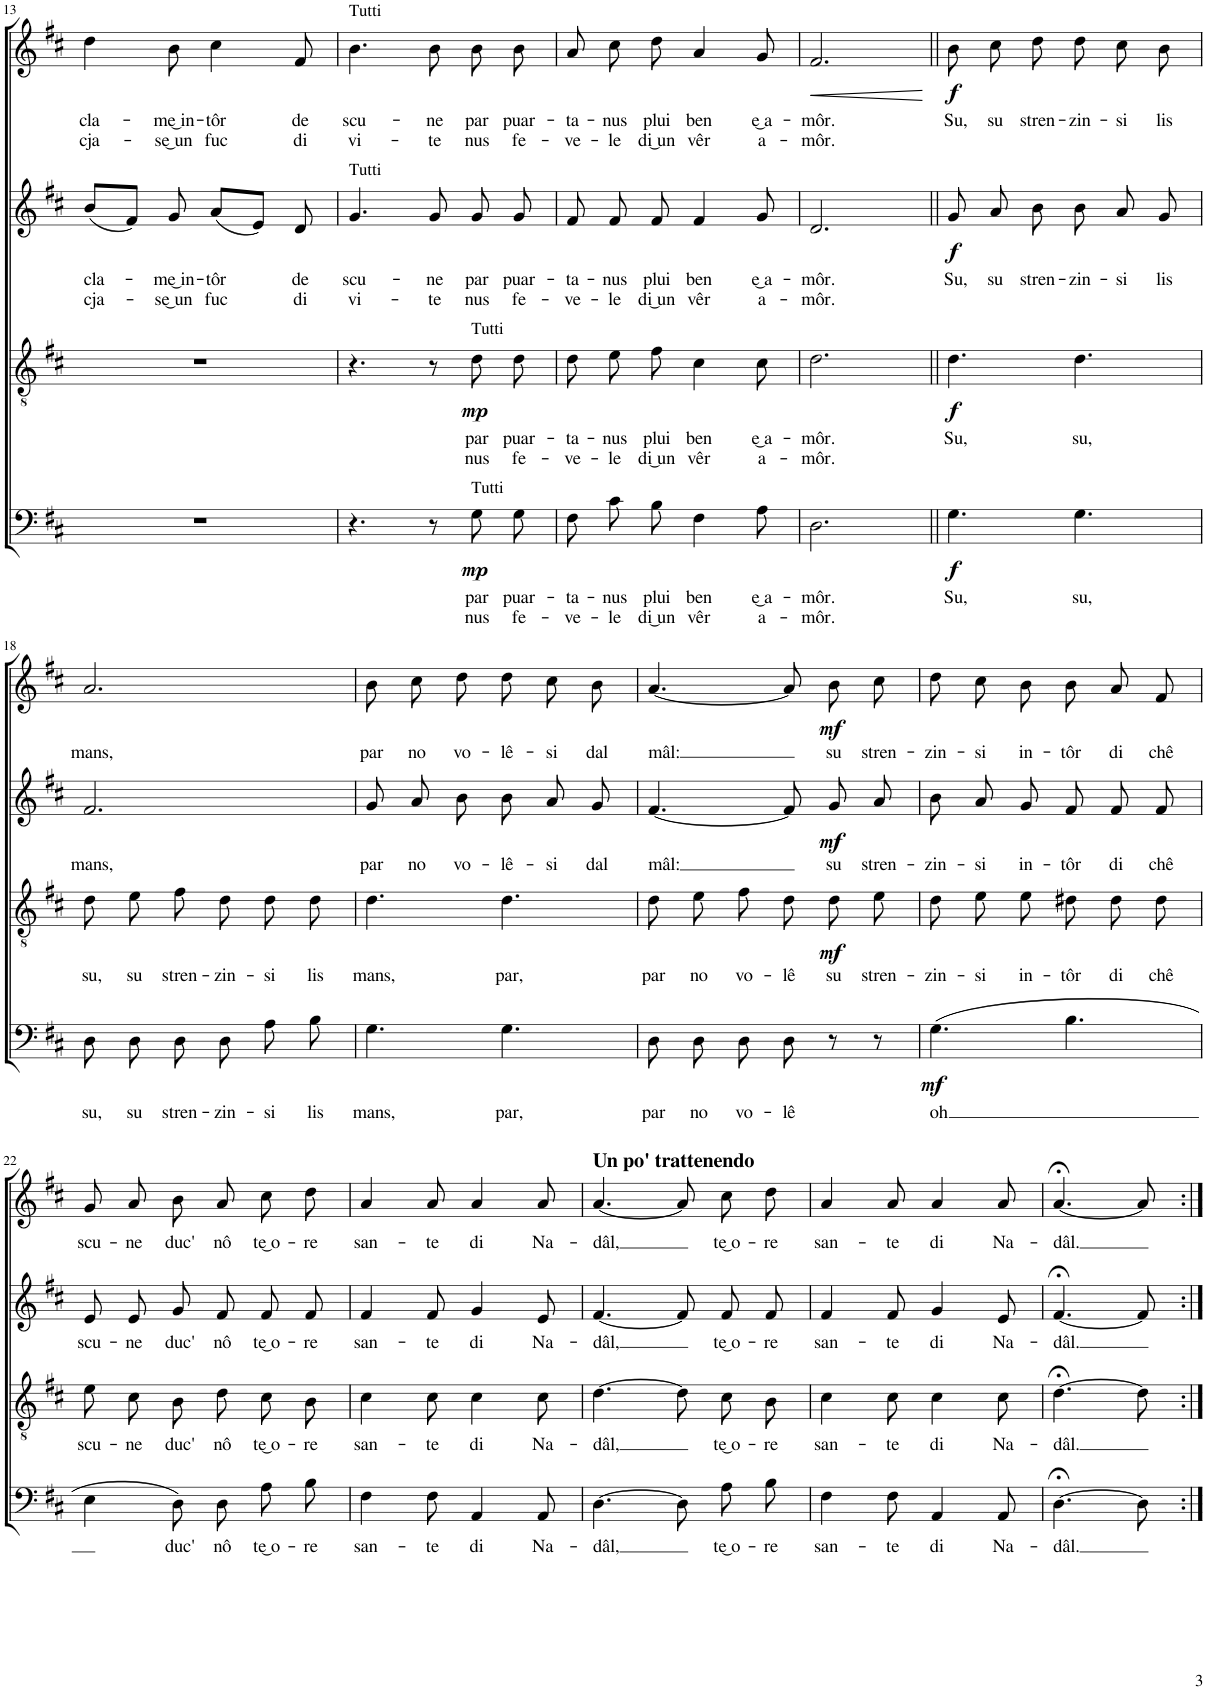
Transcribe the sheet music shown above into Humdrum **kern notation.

**kern	**text	**text	**dynam	**kern	**text	**text	**dynam	**kern	**text	**text	**dynam	**kern	**text	**text	**dynam
*part4	*part4	*part4	*part4	*part3	*part3	*part3	*part3	*part2	*part2	*part2	*part2	*part1	*part1	*part1	*part1
*staff4	*staff4	*staff4	*staff4	*staff3	*staff3	*staff3	*staff3	*staff2	*staff2	*staff2	*staff2	*staff1	*staff1	*staff1	*staff1
*I"B	*	*	*	*I"T	*	*	*	*I"A	*	*	*	*I"S	*	*	*
!!LO:PB:g=z
*clefF4	*	*	*	*clefGv2	*	*	*	*clefG2	*	*	*	*clefG2	*	*	*
*k[f#c#]	*	*	*	*k[f#c#]	*	*	*	*k[f#c#]	*	*	*	*k[f#c#]	*	*	*
*M6/8	*	*	*	*M6/8	*	*	*	*M6/8	*	*	*	*M6/8	*	*	*
=13	=13	=13	=13	=13	=13	=13	=13	=13	=13	=13	=13	=13	=13	=13	=13
!	!	!	!	!	!	!	!	!	!LO:LY:b	!LO:LY:b	!	!	!LO:LY:b	!LO:LY:b	!
2.r	.	.	.	2.r	.	.	.	(8b/L	cla-	cja-	.	4dd\	cla-	cja-	.
.	.	.	.	.	.	.	.	8f#/J)	.	.	.	.	.	.	.
!	!	!	!	!	!	!	!	!	!LO:LY:b	!LO:LY:b	!	!	!LO:LY:b	!LO:LY:b	!
.	.	.	.	.	.	.	.	8g/	-me͜ in-	-se͜ un	.	8b\	-me͜ in-	-se͜ un	.
!	!	!	!	!	!	!	!	!	!LO:LY:b	!LO:LY:b	!	!	!LO:LY:b	!LO:LY:b	!
.	.	.	.	.	.	.	.	(8a/L	-tôr	fuc	.	4cc#\	-tôr	fuc	.
.	.	.	.	.	.	.	.	8e/J)	.	.	.	.	.	.	.
!	!	!	!	!	!	!	!	!	!LO:LY:b	!LO:LY:b	!	!	!LO:LY:b	!LO:LY:b	!
.	.	.	.	.	.	.	.	8d/	de	di	.	8f#/	de	di	.
=14	=14	=14	=14	=14	=14	=14	=14	=14	=14	=14	=14	=14	=14	=14	=14
!	!	!	!	!	!	!	!	!	!	!	!	!LO:TX:a:t=Tutti	!	!	!
!	!	!	!	!	!	!	!	!LO:TX:a:t=Tutti	!	!	!	!	!	!	!
!	!	!	!	!	!	!	!	!	!LO:LY:b	!LO:LY:b	!	!	!LO:LY:b	!LO:LY:b	!
4.r	.	.	.	4.r	.	.	.	4.g/	scu-	vi-	.	4.b\	scu-	vi-	.
!	!	!	!	!	!	!	!	!	!LO:LY:b	!LO:LY:b	!	!	!LO:LY:b	!LO:LY:b	!
8r	.	.	.	8r	.	.	.	8g/	-ne	-te	.	8b\L	-ne	-te	.
!	!	!	!	!LO:TX:a:t=Tutti	!	!	!	!	!	!	!	!	!	!	!
!LO:TX:a:t=Tutti	!	!	!	!	!	!	!	!	!	!	!	!	!	!	!
!	!LO:LY:b	!LO:LY:b	!LO:DY:b	!	!LO:LY:b	!LO:LY:b	!LO:DY:b	!	!LO:LY:b	!LO:LY:b	!	!	!LO:LY:b	!LO:LY:b	!
8G\L	par	nus	mp	8d\L	par	nus	mp	8g/	par	nus	.	8b\	par	nus	.
!	!LO:LY:b	!LO:LY:b	!	!	!LO:LY:b	!LO:LY:b	!	!	!LO:LY:b	!LO:LY:b	!	!	!LO:LY:b	!LO:LY:b	!
8G\J	puar-	fe-	.	8d\J	puar-	fe-	.	8g/	puar-	fe-	.	8b\J	puar-	fe-	.
=15	=15	=15	=15	=15	=15	=15	=15	=15	=15	=15	=15	=15	=15	=15	=15
!	!LO:LY:b	!LO:LY:b	!	!	!LO:LY:b	!LO:LY:b	!	!	!LO:LY:b	!LO:LY:b	!	!	!LO:LY:b	!LO:LY:b	!
8F#\L	-ta-	-ve-	.	8d\L	-ta-	-ve-	.	8f#/	-ta-	-ve-	.	8a\L	-ta-	-ve-	.
!	!LO:LY:b	!LO:LY:b	!	!	!LO:LY:b	!LO:LY:b	!	!	!LO:LY:b	!LO:LY:b	!	!	!LO:LY:b	!LO:LY:b	!
8c#\	-nus	-le	.	8e\	-nus	-le	.	8f#/	-nus	-le	.	8cc#\	-nus	-le	.
!	!LO:LY:b	!LO:LY:b	!	!	!LO:LY:b	!LO:LY:b	!	!	!LO:LY:b	!LO:LY:b	!	!	!LO:LY:b	!LO:LY:b	!
8B\J	plui	di͜ un	.	8f#\J	plui	di͜ un	.	8f#/	plui	di͜ un	.	8dd\J	plui	di͜ un	.
!	!LO:LY:b	!LO:LY:b	!	!	!LO:LY:b	!LO:LY:b	!	!	!LO:LY:b	!LO:LY:b	!	!	!LO:LY:b	!LO:LY:b	!
4F#\	ben	vêr	.	4c#\	ben	vêr	.	4f#/	ben	vêr	.	4a/	ben	vêr	.
!	!LO:LY:b	!LO:LY:b	!	!	!LO:LY:b	!LO:LY:b	!	!	!LO:LY:b	!LO:LY:b	!	!	!LO:LY:b	!LO:LY:b	!
8A\	e͜ a-	a-	.	8c#\	e͜ a-	a-	.	8g/	e͜ a-	a-	.	8g/	e͜ a-	a-	.
=16	=16	=16	=16	=16	=16	=16	=16	=16	=16	=16	=16	=16	=16	=16	=16
!	!LO:LY:b	!LO:LY:b	!	!	!LO:LY:b	!LO:LY:b	!	!	!LO:LY:b	!LO:LY:b	!	!	!LO:LY:b	!LO:LY:b	!LO:HP:b
2.D\	-môr.	-môr.	.	2.d\	-môr.	-môr.	.	2.d/	-môr.	-môr.	.	2.f#/	-môr.	-môr.	<
.	.	.	.	.	.	.	.	.	.	.	.	.	.	.	[
=17||	=17||	=17||	=17||	=17||	=17||	=17||	=17||	=17||	=17||	=17||	=17||	=17||	=17||	=17||	=17||
!	!LO:LY:b	!	!LO:DY:b	!	!LO:LY:b	!	!LO:DY:b	!	!LO:LY:b	!	!LO:DY:b	!	!LO:LY:b	!	!LO:DY:b
4.G\	Su,	.	f	4.d\	Su,	.	f	8g/	Su,	.	f	8b\L	Su,	.	f
!	!	!	!	!	!	!	!	!	!LO:LY:b	!	!	!	!LO:LY:b	!	!
.	.	.	.	.	.	.	.	8a/	su	.	.	8cc#\	su	.	.
!	!	!	!	!	!	!	!	!	!LO:LY:b	!	!	!	!LO:LY:b	!	!
.	.	.	.	.	.	.	.	8b\	stren-	.	.	8dd\J	stren-	.	.
!	!LO:LY:b	!	!	!	!LO:LY:b	!	!	!	!LO:LY:b	!	!	!	!LO:LY:b	!	!
4.G\	su,	.	.	4.d\	su,	.	.	8b\	-zin-	.	.	8dd\L	-zin-	.	.
!	!	!	!	!	!	!	!	!	!LO:LY:b	!	!	!	!LO:LY:b	!	!
.	.	.	.	.	.	.	.	8a/	-si	.	.	8cc#\	-si	.	.
!	!	!	!	!	!	!	!	!	!LO:LY:b	!	!	!	!LO:LY:b	!	!
.	.	.	.	.	.	.	.	8g/	lis	.	.	8b\J	lis	.	.
!!LO:LB:g=z
=18	=18	=18	=18	=18	=18	=18	=18	=18	=18	=18	=18	=18	=18	=18	=18
!	!LO:LY:b	!	!	!	!LO:LY:b	!	!	!	!LO:LY:b	!	!	!	!LO:LY:b	!	!
8D\L	su,	.	.	8d\L	su,	.	.	2.f#/	mans,	.	.	2.a/	mans,	.	.
!	!LO:LY:b	!	!	!	!LO:LY:b	!	!	!	!	!	!	!	!	!	!
8D\	su	.	.	8e\	su	.	.	.	.	.	.	.	.	.	.
!	!LO:LY:b	!	!	!	!LO:LY:b	!	!	!	!	!	!	!	!	!	!
8D\J	stren-	.	.	8f#\J	stren-	.	.	.	.	.	.	.	.	.	.
!	!LO:LY:b	!	!	!	!LO:LY:b	!	!	!	!	!	!	!	!	!	!
8D\L	-zin-	.	.	8d\L	-zin-	.	.	.	.	.	.	.	.	.	.
!	!LO:LY:b	!	!	!	!LO:LY:b	!	!	!	!	!	!	!	!	!	!
8A\	-si	.	.	8d\	-si	.	.	.	.	.	.	.	.	.	.
!	!LO:LY:b	!	!	!	!LO:LY:b	!	!	!	!	!	!	!	!	!	!
8B\J	lis	.	.	8d\J	lis	.	.	.	.	.	.	.	.	.	.
=19	=19	=19	=19	=19	=19	=19	=19	=19	=19	=19	=19	=19	=19	=19	=19
!	!LO:LY:b	!	!	!	!LO:LY:b	!	!	!	!LO:LY:b	!	!	!	!LO:LY:b	!	!
4.G\	mans,	.	.	4.d\	mans,	.	.	8g/	par	.	.	8b\L	par	.	.
!	!	!	!	!	!	!	!	!	!LO:LY:b	!	!	!	!LO:LY:b	!	!
.	.	.	.	.	.	.	.	8a/	no	.	.	8cc#\	no	.	.
!	!	!	!	!	!	!	!	!	!LO:LY:b	!	!	!	!LO:LY:b	!	!
.	.	.	.	.	.	.	.	8b\	vo-	.	.	8dd\J	vo-	.	.
!	!LO:LY:b	!	!	!	!LO:LY:b	!	!	!	!LO:LY:b	!	!	!	!LO:LY:b	!	!
4.G\	par,	.	.	4.d\	par,	.	.	8b\	-lê-	.	.	8dd\L	-lê-	.	.
!	!	!	!	!	!	!	!	!	!LO:LY:b	!	!	!	!LO:LY:b	!	!
.	.	.	.	.	.	.	.	8a/	-si	.	.	8cc#\	-si	.	.
!	!	!	!	!	!	!	!	!	!LO:LY:b	!	!	!	!LO:LY:b	!	!
.	.	.	.	.	.	.	.	8g/	dal	.	.	8b\J	dal	.	.
=20	=20	=20	=20	=20	=20	=20	=20	=20	=20	=20	=20	=20	=20	=20	=20
!	!LO:LY:b	!	!	!	!LO:LY:b	!	!	!	!LO:LY:b	!	!	!	!LO:LY:b	!	!
8D\L	par	.	.	8d\L	par	.	.	[4.f#/	mâl:	.	.	[4.a/	mâl:	.	.
!	!LO:LY:b	!	!	!	!LO:LY:b	!	!	!	!	!	!	!	!	!	!
8D\	no	.	.	8e\	no	.	.	.	.	.	.	.	.	.	.
!	!LO:LY:b	!	!	!	!LO:LY:b	!	!	!	!	!	!	!	!	!	!
8D\J	vo-	.	.	8f#\J	vo-	.	.	.	.	.	.	.	.	.	.
!	!LO:LY:b	!	!	!	!LO:LY:b	!	!	!	!	!	!	!	!	!	!
8D\	-lê	.	.	8d\L	-lê	.	.	8f#/]	.	.	.	8a\L]	.	.	.
!	!	!	!	!	!LO:LY:b	!	!LO:DY:b	!	!LO:LY:b	!	!LO:DY:b	!	!LO:LY:b	!	!LO:DY:b
8r	.	.	.	8d\	su	.	mf	8g/	su	.	mf	8b\	su	.	mf
!	!	!	!	!	!LO:LY:b	!	!	!	!LO:LY:b	!	!	!	!LO:LY:b	!	!
8r	.	.	.	8e\J	stren-	.	.	8a/	stren-	.	.	8cc#\J	stren-	.	.
=21	=21	=21	=21	=21	=21	=21	=21	=21	=21	=21	=21	=21	=21	=21	=21
!	!LO:LY:b	!	!LO:DY:b	!	!LO:LY:b	!	!	!	!LO:LY:b	!	!	!	!LO:LY:b	!	!
(4.G\	oh	.	mf	8d\L	-zin-	.	.	8b\	-zin-	.	.	8dd\L	-zin-	.	.
!	!	!	!	!	!LO:LY:b	!	!	!	!LO:LY:b	!	!	!	!LO:LY:b	!	!
.	.	.	.	8e\	-si	.	.	8a/	-si	.	.	8cc#\	-si	.	.
!	!	!	!	!	!LO:LY:b	!	!	!	!LO:LY:b	!	!	!	!LO:LY:b	!	!
.	.	.	.	8e\J	in-	.	.	8g/	in-	.	.	8b\J	in-	.	.
!	!	!	!	!	!LO:LY:b	!	!	!	!LO:LY:b	!	!	!	!LO:LY:b	!	!
4.B\	.	.	.	8d#X\L	-tôr	.	.	8f#/	-tôr	.	.	8b/L	-tôr	.	.
!	!	!	!	!	!LO:LY:b	!	!	!	!LO:LY:b	!	!	!	!LO:LY:b	!	!
.	.	.	.	8d#\	di	.	.	8f#/	di	.	.	8a/	di	.	.
!	!	!	!	!	!LO:LY:b	!	!	!	!LO:LY:b	!	!	!	!LO:LY:b	!	!
.	.	.	.	8d#\J	chê	.	.	8f#/	chê	.	.	8f#/J	chê	.	.
!!LO:LB:g=z
=22	=22	=22	=22	=22	=22	=22	=22	=22	=22	=22	=22	=22	=22	=22	=22
!	!	!	!	!	!LO:LY:b	!	!	!	!LO:LY:b	!	!	!	!LO:LY:b	!	!
4E\	.	.	.	8e\L	scu-	.	.	8e/	scu-	.	.	8g/L	scu-	.	.
!	!	!	!	!	!LO:LY:b	!	!	!	!LO:LY:b	!	!	!	!LO:LY:b	!	!
.	.	.	.	8c#\	-ne	.	.	8e/	-ne	.	.	8a/	-ne	.	.
!	!LO:LY:b	!	!	!	!LO:LY:b	!	!	!	!LO:LY:b	!	!	!	!LO:LY:b	!	!
8D\)	duc'	.	.	8B\J	duc'	.	.	8g/	duc'	.	.	8b/J	duc'	.	.
!	!LO:LY:b	!	!	!	!LO:LY:b	!	!	!	!LO:LY:b	!	!	!	!LO:LY:b	!	!
8D\L	nô	.	.	8d\L	nô	.	.	8f#/	nô	.	.	8a\L	nô	.	.
!	!LO:LY:b	!	!	!	!LO:LY:b	!	!	!	!LO:LY:b	!	!	!	!LO:LY:b	!	!
8A\	te͜ o-	.	.	8c#\	te͜ o-	.	.	8f#/	te͜ o-	.	.	8cc#\	te͜ o-	.	.
!	!LO:LY:b	!	!	!	!LO:LY:b	!	!	!	!LO:LY:b	!	!	!	!LO:LY:b	!	!
8B\J	-re	.	.	8B\J	-re	.	.	8f#/	-re	.	.	8dd\J	-re	.	.
=23	=23	=23	=23	=23	=23	=23	=23	=23	=23	=23	=23	=23	=23	=23	=23
!	!LO:LY:b	!	!	!	!LO:LY:b	!	!	!	!LO:LY:b	!	!	!	!LO:LY:b	!	!
4F#\	san-	.	.	4c#\	san-	.	.	4f#/	san-	.	.	4a/	san-	.	.
!	!LO:LY:b	!	!	!	!LO:LY:b	!	!	!	!LO:LY:b	!	!	!	!LO:LY:b	!	!
8F#\	-te	.	.	8c#\	-te	.	.	8f#/	-te	.	.	8a/	-te	.	.
!	!LO:LY:b	!	!	!	!LO:LY:b	!	!	!	!LO:LY:b	!	!	!	!LO:LY:b	!	!
4AA/	di	.	.	4c#\	di	.	.	4g/	di	.	.	4a/	di	.	.
!	!LO:LY:b	!	!	!	!LO:LY:b	!	!	!	!LO:LY:b	!	!	!	!LO:LY:b	!	!
8AA/	Na-	.	.	8c#\	Na-	.	.	8e/	Na-	.	.	8a/	Na-	.	.
=24	=24	=24	=24	=24	=24	=24	=24	=24	=24	=24	=24	=24	=24	=24	=24
!	!	!	!	!	!	!	!	!	!	!	!	!LO:TX:a:B:t=Un po' trattenendo	!	!	!
!	!LO:LY:b	!	!	!	!LO:LY:b	!	!	!	!LO:LY:b	!	!	!	!LO:LY:b	!	!
[4.D\	-dâl,	.	.	[4.d\	-dâl,	.	.	[4.f#/	-dâl,	.	.	[4.a/	-dâl,	.	.
8D\L]	.	.	.	8d\L]	.	.	.	8f#/]	.	.	.	8a\L]	.	.	.
!	!LO:LY:b	!	!	!	!LO:LY:b	!	!	!	!LO:LY:b	!	!	!	!LO:LY:b	!	!
8A\	te͜ o-	.	.	8c#\	te͜ o-	.	.	8f#/	te͜ o-	.	.	8cc#\	te͜ o-	.	.
!	!LO:LY:b	!	!	!	!LO:LY:b	!	!	!	!LO:LY:b	!	!	!	!LO:LY:b	!	!
8B\J	-re	.	.	8B\J	-re	.	.	8f#/	-re	.	.	8dd\J	-re	.	.
=25	=25	=25	=25	=25	=25	=25	=25	=25	=25	=25	=25	=25	=25	=25	=25
!	!LO:LY:b	!	!	!	!LO:LY:b	!	!	!	!LO:LY:b	!	!	!	!LO:LY:b	!	!
4F#\	san-	.	.	4c#\	san-	.	.	4f#/	san-	.	.	4a/	san-	.	.
!	!LO:LY:b	!	!	!	!LO:LY:b	!	!	!	!LO:LY:b	!	!	!	!LO:LY:b	!	!
8F#\	-te	.	.	8c#\	-te	.	.	8f#/	-te	.	.	8a/	-te	.	.
!	!LO:LY:b	!	!	!	!LO:LY:b	!	!	!	!LO:LY:b	!	!	!	!LO:LY:b	!	!
4AA/	di	.	.	4c#\	di	.	.	4g/	di	.	.	4a/	di	.	.
!	!LO:LY:b	!	!	!	!LO:LY:b	!	!	!	!LO:LY:b	!	!	!	!LO:LY:b	!	!
8AA/	Na-	.	.	8c#\	Na-	.	.	8e/	Na-	.	.	8a/	Na-	.	.
=26	=26	=26	=26	=26	=26	=26	=26	=26	=26	=26	=26	=26	=26	=26	=26
!	!LO:LY:b	!	!	!	!LO:LY:b	!	!	!	!LO:LY:b	!	!	!	!LO:LY:b	!	!
[4.D;<\	-dâl.	.	.	[4.d;<\	-dâl.	.	.	[4.f#;</	-dâl.	.	.	[4.a;</	-dâl.	.	.
8D\]	.	.	.	8d\]	.	.	.	8f#/]	.	.	.	8a/]	.	.	.
=:|!	=:|!	=:|!	=:|!	=:|!	=:|!	=:|!	=:|!	=:|!	=:|!	=:|!	=:|!	=:|!	=:|!	=:|!	=:|!
*-	*-	*-	*-	*-	*-	*-	*-	*-	*-	*-	*-	*-	*-	*-	*-
